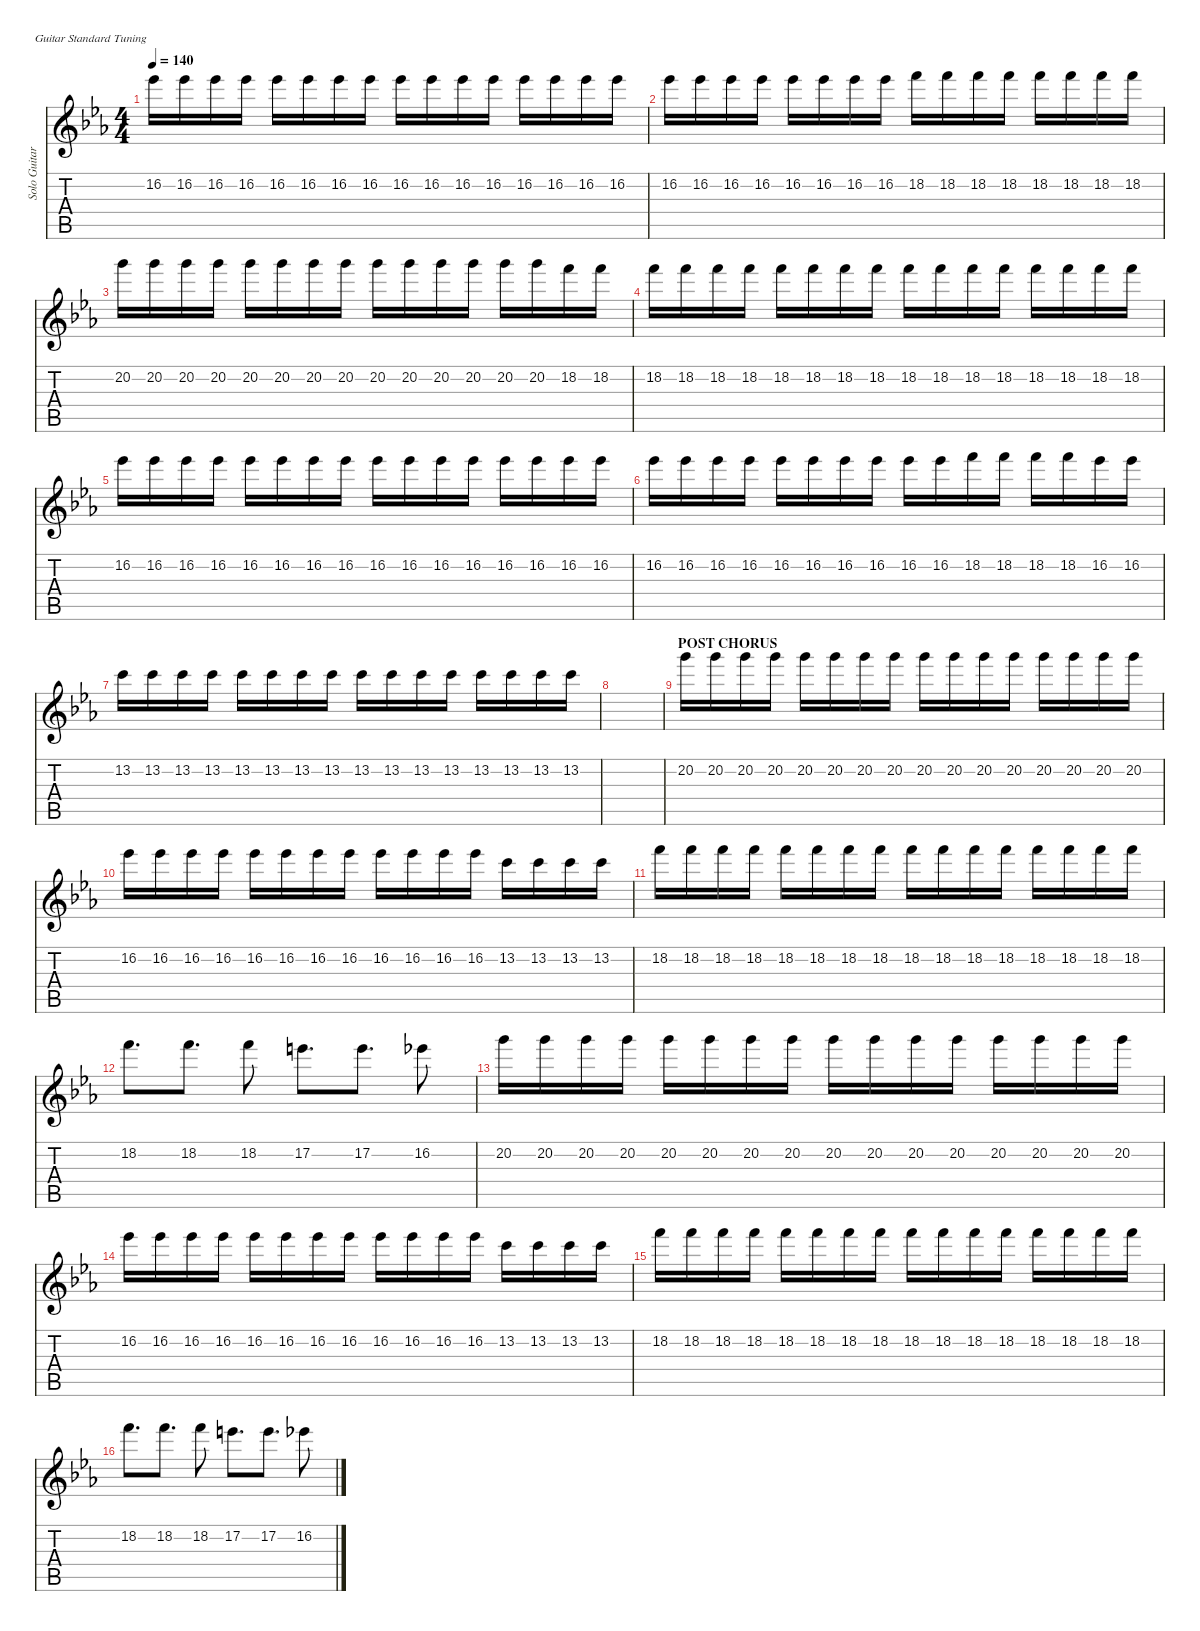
\defaultSystemsLayout 4
\hideDynamics
\bracketExtendMode nobrackets
\otherSystemsTrackNameOrientation horizontal
\track ("Solo Guitar" "Solo Guitar") {instrument distortionguitar}
\staff {score tabs}
\tuning (E4 B3 G3 D3 A2 E2)
\ts (4 4)
\tempo 140
\clef g2
\ks cminor
16.2{acc b}.16{dy mf beam Down} 16.2{acc b}.16{beam Down} 16.2{acc b}.16{beam Down} 16.2{acc b}.16{beam Down} 16.2{acc b}.16{beam Down} 16.2{acc b}.16{beam Down} 16.2{acc b}.16{beam Down} 16.2{acc b}.16{beam Down} 16.2{acc b}.16{beam Down} 16.2{acc b}.16{beam Down} 16.2{acc b}.16{beam Down} 16.2{acc b}.16{beam Down} 16.2{acc b}.16{beam Down} 16.2{acc b}.16{beam Down} 16.2{acc b}.16{beam Down} 16.2{acc b}.16{beam Down} |
16.2{acc b}.16{beam Down} 16.2{acc b}.16{beam Down} 16.2{acc b}.16{beam Down} 16.2{acc b}.16{beam Down} 16.2{acc b}.16{beam Down} 16.2{acc b}.16{beam Down} 16.2{acc b}.16{beam Down} 16.2{acc b}.16{beam Down} 18.2{acc forcenatural}.16{beam Down} 18.2{acc forcenatural}.16{beam Down} 18.2{acc forcenatural}.16{beam Down} 18.2{acc forcenatural}.16{beam Down} 18.2{acc forcenatural}.16{beam Down} 18.2{acc forcenatural}.16{beam Down} 18.2{acc forcenatural}.16{beam Down} 18.2{acc forcenatural}.16{beam Down} |
20.2{acc forcenatural}.16{beam Down} 20.2{acc forcenatural}.16{beam Down} 20.2{acc forcenatural}.16{beam Down} 20.2{acc forcenatural}.16{beam Down} 20.2{acc forcenatural}.16{beam Down} 20.2{acc forcenatural}.16{beam Down} 20.2{acc forcenatural}.16{beam Down} 20.2{acc forcenatural}.16{beam Down} 20.2{acc forcenatural}.16{beam Down} 20.2{acc forcenatural}.16{beam Down} 20.2{acc forcenatural}.16{beam Down} 20.2{acc forcenatural}.16{beam Down} 20.2{acc forcenatural}.16{beam Down} 20.2{acc forcenatural}.16{beam Down} 18.2{acc forcenatural}.16{beam Down} 18.2{acc forcenatural}.16{beam Down} |
18.2{acc forcenatural}.16{beam Down} 18.2{acc forcenatural}.16{beam Down} 18.2{acc forcenatural}.16{beam Down} 18.2{acc forcenatural}.16{beam Down} 18.2{acc forcenatural}.16{beam Down} 18.2{acc forcenatural}.16{beam Down} 18.2{acc forcenatural}.16{beam Down} 18.2{acc forcenatural}.16{beam Down} 18.2{acc forcenatural}.16{beam Down} 18.2{acc forcenatural}.16{beam Down} 18.2{acc forcenatural}.16{beam Down} 18.2{acc forcenatural}.16{beam Down} 18.2{acc forcenatural}.16{beam Down} 18.2{acc forcenatural}.16{beam Down} 18.2{acc forcenatural}.16{beam Down} 18.2{acc forcenatural}.16{beam Down} |
16.2{acc b}.16{beam Down} 16.2{acc b}.16{beam Down} 16.2{acc b}.16{beam Down} 16.2{acc b}.16{beam Down} 16.2{acc b}.16{beam Down} 16.2{acc b}.16{beam Down} 16.2{acc b}.16{beam Down} 16.2{acc b}.16{beam Down} 16.2{acc b}.16{beam Down} 16.2{acc b}.16{beam Down} 16.2{acc b}.16{beam Down} 16.2{acc b}.16{beam Down} 16.2{acc b}.16{beam Down} 16.2{acc b}.16{beam Down} 16.2{acc b}.16{beam Down} 16.2{acc b}.16{beam Down} |
16.2{acc b}.16{beam Down} 16.2{acc b}.16{beam Down} 16.2{acc b}.16{beam Down} 16.2{acc b}.16{beam Down} 16.2{acc b}.16{beam Down} 16.2{acc b}.16{beam Down} 16.2{acc b}.16{beam Down} 16.2{acc b}.16{beam Down} 16.2{acc b}.16{beam Down} 16.2{acc b}.16{beam Down} 18.2{acc forcenatural}.16{beam Down} 18.2{acc forcenatural}.16{beam Down} 18.2{acc forcenatural}.16{beam Down} 18.2{acc forcenatural}.16{beam Down} 16.2{acc b}.16{beam Down} 16.2{acc b}.16{beam Down} |
13.2{acc forcenatural}.16{beam Down} 13.2{acc forcenatural}.16{beam Down} 13.2{acc forcenatural}.16{beam Down} 13.2{acc forcenatural}.16{beam Down} 13.2{acc forcenatural}.16{beam Down} 13.2{acc forcenatural}.16{beam Down} 13.2{acc forcenatural}.16{beam Down} 13.2{acc forcenatural}.16{beam Down} 13.2{acc forcenatural}.16{beam Down} 13.2{acc forcenatural}.16{beam Down} 13.2{acc forcenatural}.16{beam Down} 13.2{acc forcenatural}.16{beam Down} 13.2{acc forcenatural}.16{beam Down} 13.2{acc forcenatural}.16{beam Down} 13.2{acc forcenatural}.16{beam Down} 13.2{acc forcenatural}.16{beam Down} |
|
\section ("" "POST CHORUS")
20.2{acc forcenatural}.16{beam Down} 20.2{acc forcenatural}.16{beam Down} 20.2{acc forcenatural}.16{beam Down} 20.2{acc forcenatural}.16{beam Down} 20.2{acc forcenatural}.16{beam Down} 20.2{acc forcenatural}.16{beam Down} 20.2{acc forcenatural}.16{beam Down} 20.2{acc forcenatural}.16{beam Down} 20.2{acc forcenatural}.16{beam Down} 20.2{acc forcenatural}.16{beam Down} 20.2{acc forcenatural}.16{beam Down} 20.2{acc forcenatural}.16{beam Down} 20.2{acc forcenatural}.16{beam Down} 20.2{acc forcenatural}.16{beam Down} 20.2{acc forcenatural}.16{beam Down} 20.2{acc forcenatural}.16{beam Down} |
16.2{acc b}.16{beam Down} 16.2{acc b}.16{beam Down} 16.2{acc b}.16{beam Down} 16.2{acc b}.16{beam Down} 16.2{acc b}.16{beam Down} 16.2{acc b}.16{beam Down} 16.2{acc b}.16{beam Down} 16.2{acc b}.16{beam Down} 16.2{acc b}.16{beam Down} 16.2{acc b}.16{beam Down} 16.2{acc b}.16{beam Down} 16.2{acc b}.16{beam Down} 13.2{acc forcenatural}.16{beam Down} 13.2{acc forcenatural}.16{beam Down} 13.2{acc forcenatural}.16{beam Down} 13.2{acc forcenatural}.16{beam Down} |
18.2{acc forcenatural}.16{beam Down} 18.2{acc forcenatural}.16{beam Down} 18.2{acc forcenatural}.16{beam Down} 18.2{acc forcenatural}.16{beam Down} 18.2{acc forcenatural}.16{beam Down} 18.2{acc forcenatural}.16{beam Down} 18.2{acc forcenatural}.16{beam Down} 18.2{acc forcenatural}.16{beam Down} 18.2{acc forcenatural}.16{beam Down} 18.2{acc forcenatural}.16{beam Down} 18.2{acc forcenatural}.16{beam Down} 18.2{acc forcenatural}.16{beam Down} 18.2{acc forcenatural}.16{beam Down} 18.2{acc forcenatural}.16{beam Down} 18.2{acc forcenatural}.16{beam Down} 18.2{acc forcenatural}.16{beam Down} |
18.2{acc forcenatural}.8{d beam Down} 18.2{acc forcenatural}.8{d beam Down} 18.2{acc forcenatural}.8{beam Down} 17.2{acc forcenatural}.8{d beam Down} 17.2{acc forcenatural}.8{d beam Down} 16.2{acc b}.8{beam Down} |
20.2{acc forcenatural}.16{beam Down} 20.2{acc forcenatural}.16{beam Down} 20.2{acc forcenatural}.16{beam Down} 20.2{acc forcenatural}.16{beam Down} 20.2{acc forcenatural}.16{beam Down} 20.2{acc forcenatural}.16{beam Down} 20.2{acc forcenatural}.16{beam Down} 20.2{acc forcenatural}.16{beam Down} 20.2{acc forcenatural}.16{beam Down} 20.2{acc forcenatural}.16{beam Down} 20.2{acc forcenatural}.16{beam Down} 20.2{acc forcenatural}.16{beam Down} 20.2{acc forcenatural}.16{beam Down} 20.2{acc forcenatural}.16{beam Down} 20.2{acc forcenatural}.16{beam Down} 20.2{acc forcenatural}.16{beam Down} |
16.2{acc b}.16{beam Down} 16.2{acc b}.16{beam Down} 16.2{acc b}.16{beam Down} 16.2{acc b}.16{beam Down} 16.2{acc b}.16{beam Down} 16.2{acc b}.16{beam Down} 16.2{acc b}.16{beam Down} 16.2{acc b}.16{beam Down} 16.2{acc b}.16{beam Down} 16.2{acc b}.16{beam Down} 16.2{acc b}.16{beam Down} 16.2{acc b}.16{beam Down} 13.2{acc forcenatural}.16{beam Down} 13.2{acc forcenatural}.16{beam Down} 13.2{acc forcenatural}.16{beam Down} 13.2{acc forcenatural}.16{beam Down} |
18.2{acc forcenatural}.16{beam Down} 18.2{acc forcenatural}.16{beam Down} 18.2{acc forcenatural}.16{beam Down} 18.2{acc forcenatural}.16{beam Down} 18.2{acc forcenatural}.16{beam Down} 18.2{acc forcenatural}.16{beam Down} 18.2{acc forcenatural}.16{beam Down} 18.2{acc forcenatural}.16{beam Down} 18.2{acc forcenatural}.16{beam Down} 18.2{acc forcenatural}.16{beam Down} 18.2{acc forcenatural}.16{beam Down} 18.2{acc forcenatural}.16{beam Down} 18.2{acc forcenatural}.16{beam Down} 18.2{acc forcenatural}.16{beam Down} 18.2{acc forcenatural}.16{beam Down} 18.2{acc forcenatural}.16{beam Down} |
18.2{acc forcenatural}.8{d beam Down} 18.2{acc forcenatural}.8{d beam Down} 18.2{acc forcenatural}.8{beam Down} 17.2{acc forcenatural}.8{d beam Down} 17.2{acc forcenatural}.8{d beam Down} 16.2{acc b}.8{beam Down}
